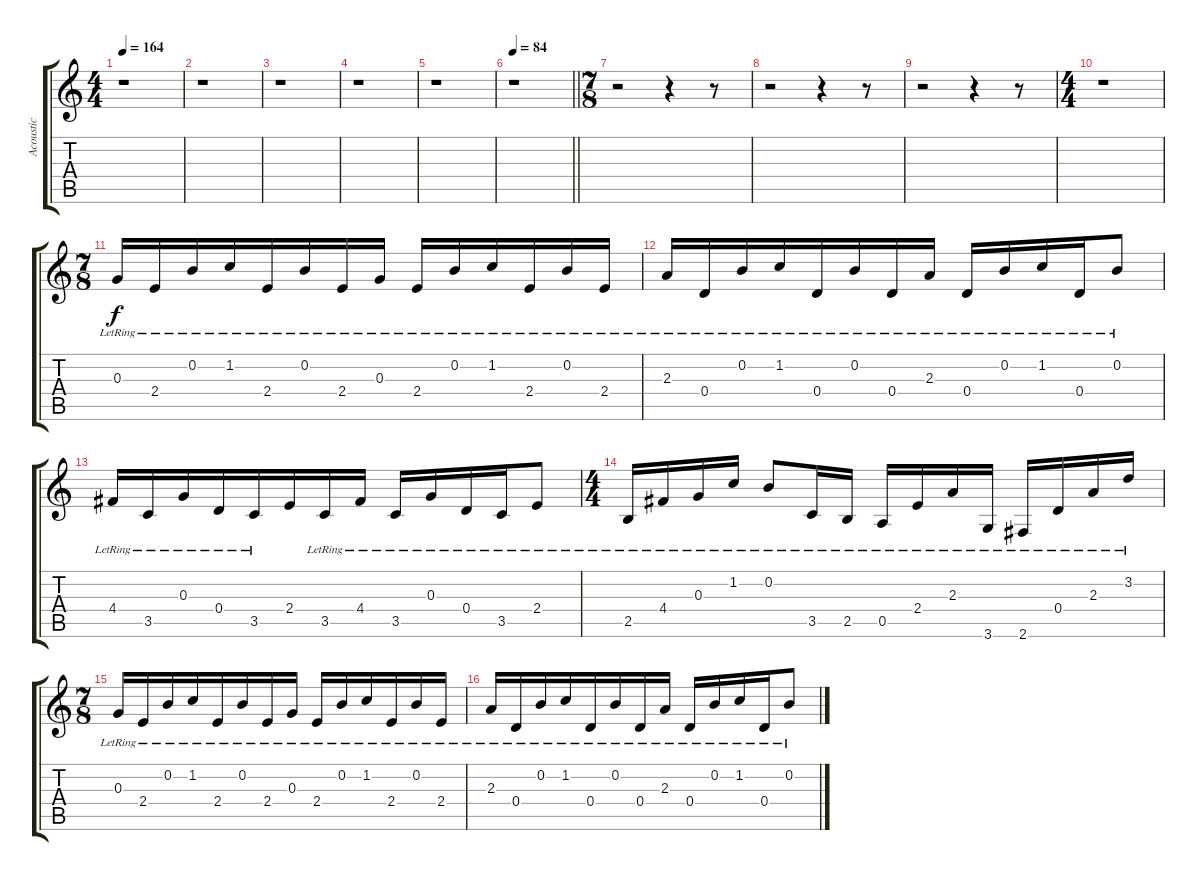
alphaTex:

\track ("Acoustic" "Acoustic") {instrument acousticguitarsteel}
\staff {score tabs}
\tuning (E4 B3 G3 D3 A2 E2) {hide}
\ts (4 4)
\tempo 164
\clef g2
\ks c
r.1{dy f} |
r.1 |
r.1 |
r.1 |
r.1 |
\tempo 84
\barLineRight lightlight
r.1 |
\ts (7 8)
r.2 r.4 r.8 |
r.2 r.4 r.8 |
r.2 r.4 r.8 |
\ts (4 4)
r.1 |
\ts (7 8)
0.3{lr}.16 2.4{lr}.16 0.2{lr}.16 1.2{lr}.16 2.4{lr}.16 0.2{lr}.16 2.4{lr}.16 0.3{lr}.16 2.4{lr}.16 0.2{lr}.16 1.2{lr}.16 2.4{lr}.16 0.2{lr}.16 2.4{lr}.16 |
2.3{lr}.16 0.4{lr}.16 0.2{lr}.16 1.2{lr}.16 0.4{lr}.16 0.2{lr}.16 0.4{lr}.16 2.3{lr}.16 0.4{lr}.16 0.2{lr}.16 1.2{lr}.16 0.4{lr}.16 0.2{lr}.8 |
4.4{lr}.16 3.5{lr}.16 0.3{lr}.16 0.4{lr}.16 3.5{lr}.16 2.4.16 3.5{lr}.16 4.4{lr}.16 3.5{lr}.16 0.3{lr}.16 0.4{lr}.16 3.5{lr}.16 2.4{lr}.8 |
\ts (4 4)
2.5{lr}.16 4.4{lr}.16 0.3{lr}.16 1.2{lr}.16 0.2{lr}.8 3.5{lr}.16 2.5{lr}.16 0.5{lr}.16 2.4{lr}.16 2.3{lr}.16 3.6{lr}.16 2.6{lr}.16 0.4{lr}.16 2.3{lr}.16 3.2{lr}.16 |
\ts (7 8)
0.3{lr}.16 2.4{lr}.16 0.2{lr}.16 1.2{lr}.16 2.4{lr}.16 0.2{lr}.16 2.4{lr}.16 0.3{lr}.16 2.4{lr}.16 0.2{lr}.16 1.2{lr}.16 2.4{lr}.16 0.2{lr}.16 2.4{lr}.16 |
2.3{lr}.16 0.4{lr}.16 0.2{lr}.16 1.2{lr}.16 0.4{lr}.16 0.2{lr}.16 0.4{lr}.16 2.3{lr}.16 0.4{lr}.16 0.2{lr}.16 1.2{lr}.16 0.4{lr}.16 0.2{lr}.8
